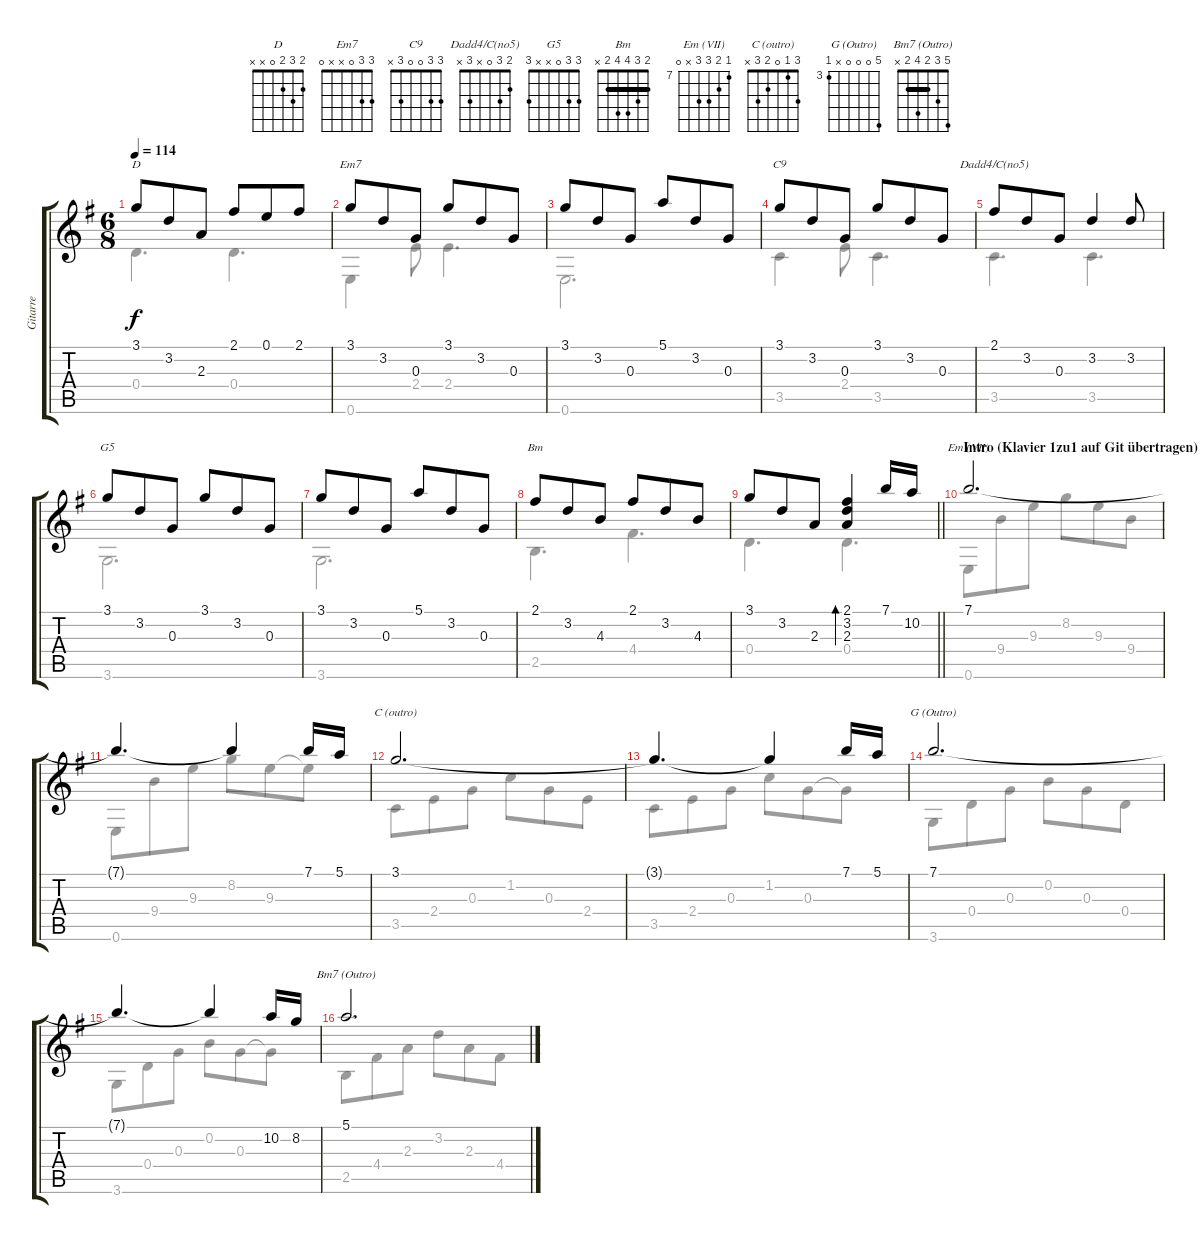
\track ("Gitarre" "Gitarre") {instrument acousticguitarsteel}
\staff {score tabs}
\tuning (E4 B3 G3 D3 A2 E2) {hide}
\chord ("D" 2 3 2 0 x x)
\chord ("Em7" 3 3 0 x x 0)
\chord ("C9" 3 3 0 0 3 x)
\chord ("Dadd4/C(no5)" 2 3 0 x 3 x)
\chord ("G5" 3 3 0 x x 3)
\chord ("Bm" 2 3 4 4 2 x) {barre 2}
\chord ("Em (VII)" 7 8 9 9 x 0) {firstfret 7}
\chord ("C (outro)" 3 1 0 2 3 x)
\chord ("G (Outro)" 7 0 0 0 x 3) {firstfret 3}
\chord ("Bm7 (Outro)" 5 3 2 4 2 x) {barre 2}
\voice
\ts (6 8)
\tempo 114
\clef g2
\ks g
3.1.8{ch "D" dy f} 3.2.8 2.3.8 2.1.8 0.1.8 2.1.8 |
3.1.8{ch "Em7"} 3.2.8 0.3.8 3.1.8 3.2.8 0.3.8 |
3.1.8 3.2.8 0.3.8 5.1.8 3.2.8 0.3.8 |
3.1.8{ch "C9"} 3.2.8 0.3.8 3.1.8 3.2.8 0.3.8 |
2.1.8{ch "Dadd4/C(no5)"} 3.2.8 0.3.8 3.2.4 3.2.8 |
3.1.8{ch "G5"} 3.2.8 0.3.8 3.1.8 3.2.8 0.3.8 |
3.1.8 3.2.8 0.3.8 5.1.8 3.2.8 0.3.8 |
2.1.8{ch "Bm"} 3.2.8 4.3.8 2.1.8 3.2.8 4.3.8 |
\barLineRight lightlight
3.1.8 3.2.8 2.3.8 (2.1 3.2 2.3).4{bd 60} 7.1.16 10.2.16 |
\section ("" "Intro (Klavier 1zu1 auf Git übertragen) als Coda")
7.1.2{d ch "Em (VII)"} |
7.1{t}.4{d} 7.1{t}.4 7.1.16 5.1.16 |
3.1.2{d ch "C (outro)"} |
3.1{t}.4{d} 3.1{t}.4 7.1.16 5.1.16 |
7.1.2{d ch "G (Outro)"} |
7.1{t}.4{d} 7.1{t}.4 10.2.16 8.2.16 |
5.1.2{d ch "Bm7 (Outro)"}
\voice
\clef g2
\ottava regular
\simile none
\ks g
0.4.4{d dy f} 0.4.4{d} |
0.6.4 2.4.8 2.4.4{d} |
0.6.2{d} |
3.5.4 2.4.8 3.5.4{d} |
3.5.4{d} 3.5.4{d} |
3.6.2{d} |
3.6.2{d} |
2.5.4{d} 4.4.4{d} |
\barLineRight lightlight
0.4.4{d} 0.4.4{d} |
0.6.8 9.4.8 9.3.8 8.2.8 9.3.8 9.4.8 |
0.6.8 9.4.8 9.3.8 8.2.8 9.3.8 9.3{t}.8 |
3.5.8 2.4.8 0.3.8 1.2.8 0.3.8 2.4.8 |
3.5.8 2.4.8 0.3.8 1.2.8 0.3.8 0.3{t}.8 |
3.6.8 0.4.8 0.3.8 0.2.8 0.3.8 0.4.8 |
3.6.8 0.4.8 0.3.8 0.2.8 0.3.8 0.3{t}.8 |
2.5.8 4.4.8 2.3.8 3.2.8 2.3.8 4.4.8
